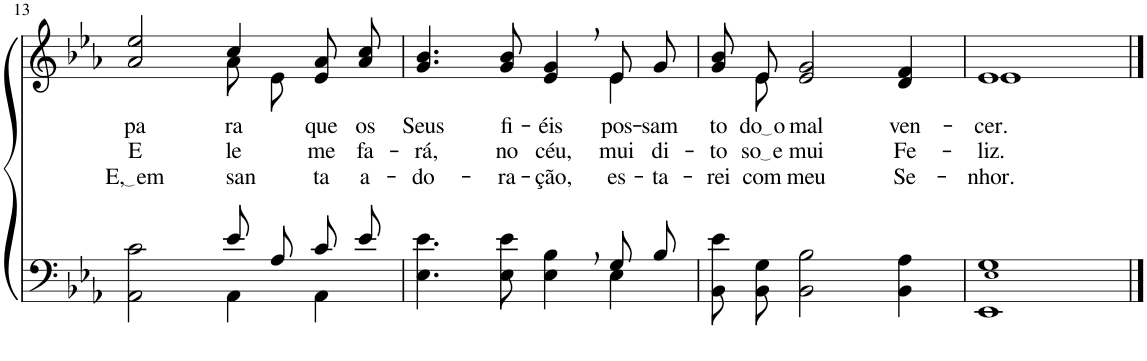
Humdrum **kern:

**kern	**kern	**text	**text	**text
*part2	*part1	*part1	*part1	*part1
*staff2	*staff1	*staff1	*staff1	*staff1
*I"Parte III e IV	*I"Parte I e II	*	*	*
!!LO:PB:g=z
*clefF4	*clefG2	*	*	*
*k[b-e-a-]	*k[b-e-a-]	*	*	*
*M4/4	*M4/4	*	*	*
=13	=13	=13	=13	=13
*^	*	*	*	*
!	!	!	!LO:LY:b	!LO:LY:b	!LO:LY:b
*	*	*^	*	*	*
2ryy	2AA-\ 2c\	2a-/ 2ee-/	2ryy	pa-	E-	E, em
!	!	!	!	!LO:LY:b	!LO:LY:b	!LO:LY:b
8e-/L	4AA-\	4cc/	8a-\L	-ra	-le	san-
8A-/J	.	.	8e-\J	.	.	.
!	!	!	!	!LO:LY:b	!LO:LY:b	!LO:LY:b
8c/L	4AA-\	8e-/ 8a-/L	4ryy	que	me	-ta
!	!	!	!	!LO:LY:b	!LO:LY:b	!LO:LY:b
8e-/J	.	8a-/ 8cc/J	.	os	fa-	a-
=14	=14	=14	=14	=14	=14	=14
!	!	!	!	!LO:LY:b	!LO:LY:b	!LO:LY:b
2.ryy	4.E-\ 4.e-\	4.g/ 4.b-/	2.ryy	Seus	-rá,	-do-
!	!	!	!	!LO:LY:b	!LO:LY:b	!LO:LY:b
.	8E-\ 8e-\	8g/ 8b-/	.	fi-	no	-ra-
!	!	!	!	!LO:LY:b	!LO:LY:b	!LO:LY:b
.	4E-\ 4B-\	4e-/, 4g/,	.	-éis	céu,	-ção,
!	!	!	!	!LO:LY:b	!LO:LY:b	!LO:LY:b
8G/L	4E-\	8e-/L	4e-\	pos-	mui	es-
!	!	!	!	!LO:LY:b	!LO:LY:b	!LO:LY:b
8B-/J	.	8g/J	.	-sam	di-	-ta-
*v	*v	*	*	*	*	*
=15	=15	=15	=15	=15	=15
!	!	!	!LO:LY:b	!LO:LY:b	!LO:LY:b
8BB-\ 8e-\L	8g/ 8b-/L	8ryy	to-	-to-	-rei
!	!	!	!LO:LY:b	!LO:LY:b	!LO:LY:b
8BB-\ 8G\J	8e-/J	8e-\	do o	so e	com
!	!	!	!LO:LY:b	!LO:LY:b	!LO:LY:b
2BB-\ 2B-\	2e-/ 2g/	2.ryy	mal	mui	meu
!	!	!	!LO:LY:b	!LO:LY:b	!LO:LY:b
4BB-\ 4A-\	4d/ 4f/	.	ven-	Fe-	Se-
=16	=16	=16	=16	=16	=16
!	!	!	!LO:LY:b	!LO:LY:b	!LO:LY:b
1EE- 1E-! 1G	1e-	1e-	-cer.	-liz.	-nhor.
*	*v	*v	*	*	*
==	==	==	==	==
*-	*-	*-	*-	*-
